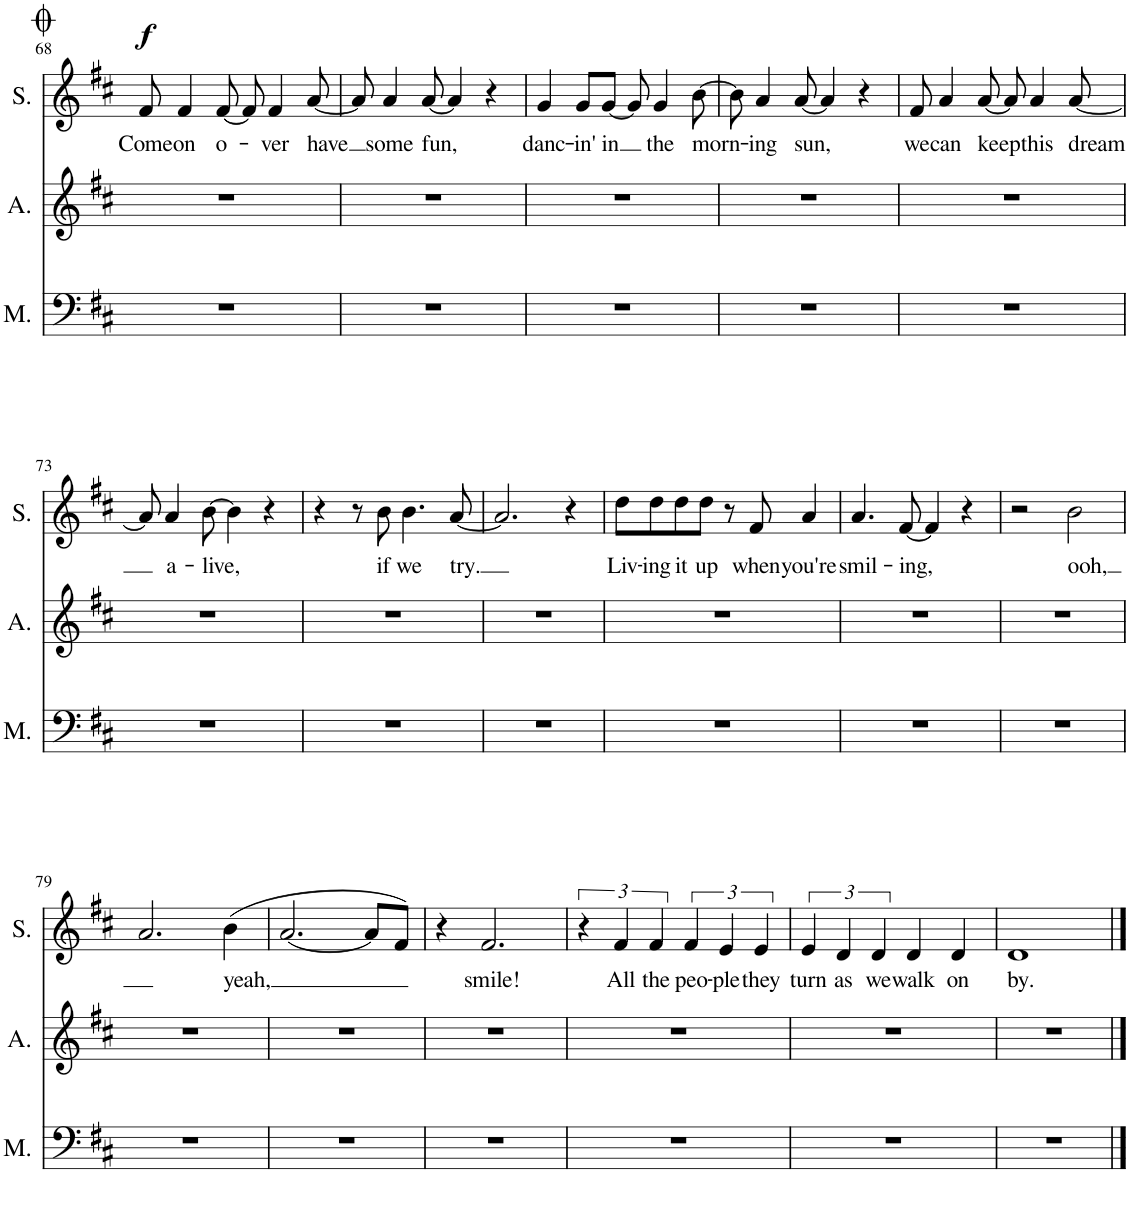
**kern	**kern	**kern	**text	**dynam
*part3	*part2	*part1	*part1	*part1
*staff3	*staff2	*staff1	*staff1	*staff1
*I"Männer	*I"Alt	*I"Sopran	*	*
*I'M.	*I'A.	*I'S.	*	*
!!LO:PB:g=z
*clefF4	*clefG2	*clefG2	*	*
*k[f#c#]	*k[f#c#]	*k[f#c#]	*	*
*M2/2	*M2/2	*M2/2	*	*
*met(c|)	*met(c|)	*met(c|)	*	*
=68	=68	=68	=68	=68
!	!	!	!LO:LY:b	!LO:DY:a
1r	1r	8f#/	Come	f
!	!	!	!LO:LY:b	!
.	.	4f#/	on	.
!	!	!	!LO:LY:b	!
.	.	[8f#/	o-	.
.	.	8f#/]	.	.
!	!	!	!LO:LY:b	!
.	.	4f#/	-ver	.
!	!	!	!LO:LY:b	!
.	.	[8a/	have	.
=69	=69	=69	=69	=69
1r	1r	8a/]	.	.
!	!	!	!LO:LY:b	!
.	.	4a/	some	.
!	!	!	!LO:LY:b	!
.	.	[8a/	fun,	.
.	.	4a/]	.	.
.	.	4r	.	.
=70	=70	=70	=70	=70
!	!	!	!LO:LY:b	!
1r	1r	4g/	danc-	.
!	!	!	!LO:LY:b	!
.	.	8g/L	-in'	.
!	!	!	!LO:LY:b	!
.	.	[8g/J	in	.
.	.	8g/]	.	.
!	!	!	!LO:LY:b	!
.	.	4g/	the	.
!	!	!	!LO:LY:b	!
.	.	[8b\	morn-	.
=71	=71	=71	=71	=71
1r	1r	8b\]	.	.
!	!	!	!LO:LY:b	!
.	.	4a/	-ing	.
!	!	!	!LO:LY:b	!
.	.	[8a/	sun,	.
.	.	4a/]	.	.
.	.	4r	.	.
=72	=72	=72	=72	=72
!	!	!	!LO:LY:b	!
1r	1r	8f#/	we	.
!	!	!	!LO:LY:b	!
.	.	4a/	can	.
!	!	!	!LO:LY:b	!
.	.	[8a/	keep	.
.	.	8a/]	.	.
!	!	!	!LO:LY:b	!
.	.	4a/	this	.
!	!	!	!LO:LY:b	!
.	.	[8a/	dream	.
!!LO:LB:g=z
=73	=73	=73	=73	=73
1r	1r	8a/]	.	.
!	!	!	!LO:LY:b	!
.	.	4a/	a-	.
!	!	!	!LO:LY:b	!
.	.	[8b\	-live,	.
.	.	4b\]	.	.
.	.	4r	.	.
=74	=74	=74	=74	=74
1r	1r	4r	.	.
.	.	8r	.	.
!	!	!	!LO:LY:b	!
.	.	8b\	if	.
!	!	!	!LO:LY:b	!
.	.	4.b\	we	.
!	!	!	!LO:LY:b	!
.	.	[8a/	try.	.
=75	=75	=75	=75	=75
1r	1r	2.a/]	.	.
.	.	4r	.	.
=76	=76	=76	=76	=76
!	!	!	!LO:LY:b	!
1r	1r	8dd\L	Liv-	.
!	!	!	!LO:LY:b	!
.	.	8dd\	-ing	.
!	!	!	!LO:LY:b	!
.	.	8dd\	it	.
!	!	!	!LO:LY:b	!
.	.	8dd\J	up	.
.	.	8r	.	.
!	!	!	!LO:LY:b	!
.	.	8f#/	when	.
!	!	!	!LO:LY:b	!
.	.	4a/	you're	.
=77	=77	=77	=77	=77
!	!	!	!LO:LY:b	!
1r	1r	4.a/	smil-	.
!	!	!	!LO:LY:b	!
.	.	[8f#/	-ing,	.
.	.	4f#/]	.	.
.	.	4r	.	.
=78	=78	=78	=78	=78
1r	1r	2r	.	.
!	!	!	!LO:LY:b	!
.	.	2b\	ooh,	.
!!LO:LB:g=z
=79	=79	=79	=79	=79
1r	1r	2.a/	.	.
!	!	!	!LO:LY:b	!
.	.	(4b\	yeah,	.
=80	=80	=80	=80	=80
1r	1r	[2.a/	.	.
.	.	8a/L]	.	.
.	.	8f#/J)	.	.
=81	=81	=81	=81	=81
1r	1r	4r	.	.
!	!	!	!LO:LY:b	!
.	.	2.f#/	smile!	.
=82	=82	=82	=82	=82
1r	1r	6r	.	.
!	!	!	!LO:LY:b	!
.	.	6f#/	All	.
!	!	!	!LO:LY:b	!
.	.	6f#/	the	.
!	!	!	!LO:LY:b	!
.	.	6f#/	peo-	.
!	!	!	!LO:LY:b	!
.	.	6e/	-ple	.
!	!	!	!LO:LY:b	!
.	.	6e/	they	.
=83	=83	=83	=83	=83
!	!	!	!LO:LY:b	!
1r	1r	6e/	turn	.
!	!	!	!LO:LY:b	!
.	.	6d/	as	.
!	!	!	!LO:LY:b	!
.	.	6d/	we	.
!	!	!	!LO:LY:b	!
.	.	4d/	walk	.
!	!	!	!LO:LY:b	!
.	.	4d/	on	.
=84	=84	=84	=84	=84
!	!	!	!LO:LY:b	!
1r	1r	1d	by.	.
==	==	==	==	==
*-	*-	*-	*-	*-
